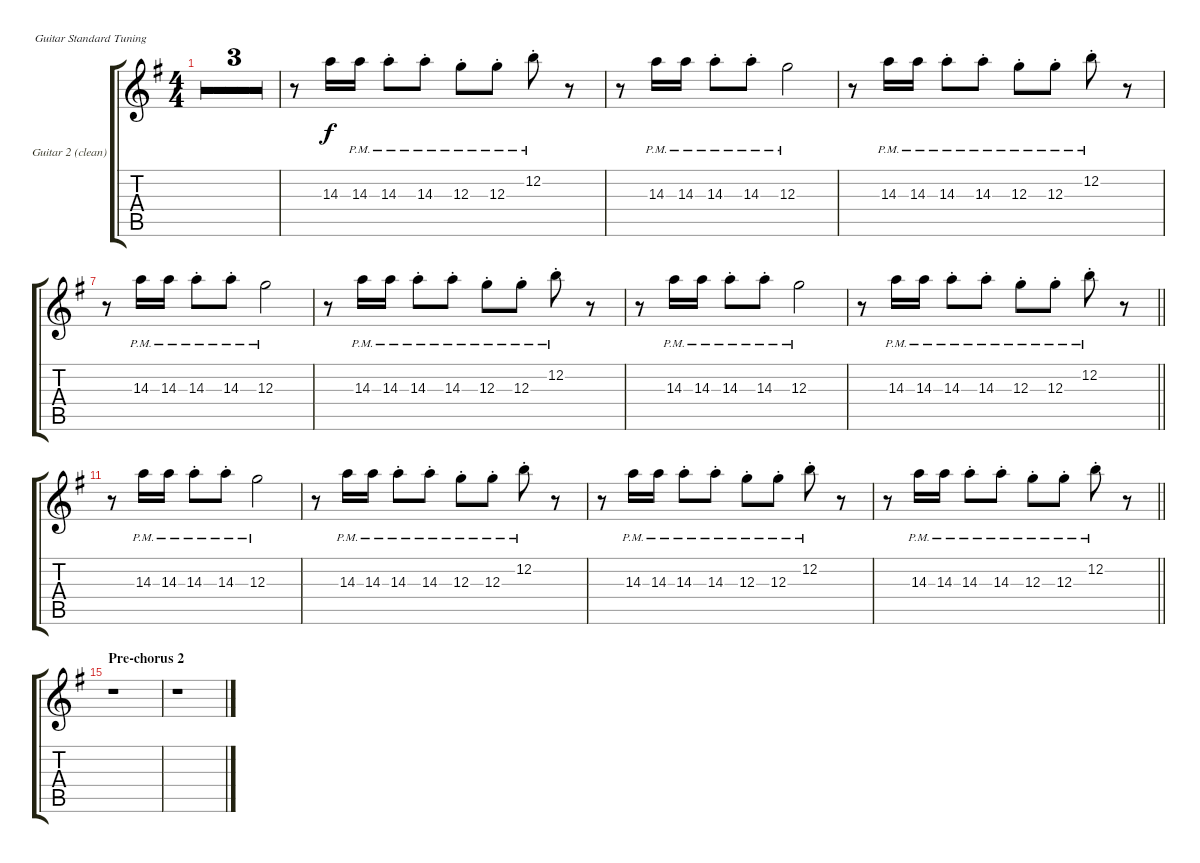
\defaultSystemsLayout 4
\bracketExtendMode groupsimilarinstruments
\useSystemSignSeparator
\multiBarRest
\multiTrackTrackNamePolicy allsystems
\firstSystemTrackNameMode fullname
\firstSystemTrackNameOrientation horizontal
\otherSystemsTrackNameOrientation horizontal
\defaultBarNumberDisplay FirstOfSystem
\track ("Guitar 2 (clean)" "Gtr. 2") {multiBarRest instrument overdrivenguitar}
\staff {score tabs}
\tuning (E4 B3 G3 D3 A2 E2)
\ts (4 4)
\tempo 138
\clef g2
\ks g
r.1{dy f} |
r.1 |
r.1 |
r.8 14.3.16 14.3{pm}.16 14.3{pm st}.8 14.3{pm st}.8 12.3{pm st}.8 12.3{pm st}.8 12.2{pm st}.8 r.8 |
r.8 14.3{pm}.16 14.3{pm}.16 14.3{pm st}.8 14.3{pm st}.8 12.3{pm}.2 |
r.8 14.3{pm}.16 14.3{pm}.16 14.3{pm st}.8 14.3{pm st}.8 12.3{pm st}.8 12.3{pm st}.8 12.2{pm st}.8 r.8 |
r.8 14.3{pm}.16 14.3{pm}.16 14.3{pm st}.8 14.3{pm st}.8 12.3{pm}.2 |
r.8 14.3{pm}.16 14.3{pm}.16 14.3{pm st}.8 14.3{pm st}.8 12.3{pm st}.8 12.3{pm st}.8 12.2{pm st}.8 r.8 |
r.8 14.3{pm}.16 14.3{pm}.16 14.3{pm st}.8 14.3{pm st}.8 12.3{pm}.2 |
\barLineRight lightlight
r.8 14.3{pm}.16 14.3{pm}.16 14.3{pm st}.8 14.3{pm st}.8 12.3{pm st}.8 12.3{pm st}.8 12.2{pm st}.8 r.8 |
r.8 14.3{pm}.16 14.3{pm}.16 14.3{pm st}.8 14.3{pm st}.8 12.3{pm}.2 |
r.8 14.3{pm}.16 14.3{pm}.16 14.3{pm st}.8 14.3{pm st}.8 12.3{pm st}.8 12.3{pm st}.8 12.2{pm st}.8 r.8 |
r.8 14.3{pm}.16 14.3{pm}.16 14.3{pm st}.8 14.3{pm st}.8 12.3{pm st}.8 12.3{pm st}.8 12.2{pm st}.8 r.8 |
\barLineRight lightlight
r.8 14.3{pm}.16 14.3{pm}.16 14.3{pm st}.8 14.3{pm st}.8 12.3{pm st}.8 12.3{pm st}.8 12.2{pm st}.8 r.8 |
\section ("" "Pre-chorus 2")
r.1 |
r.1
